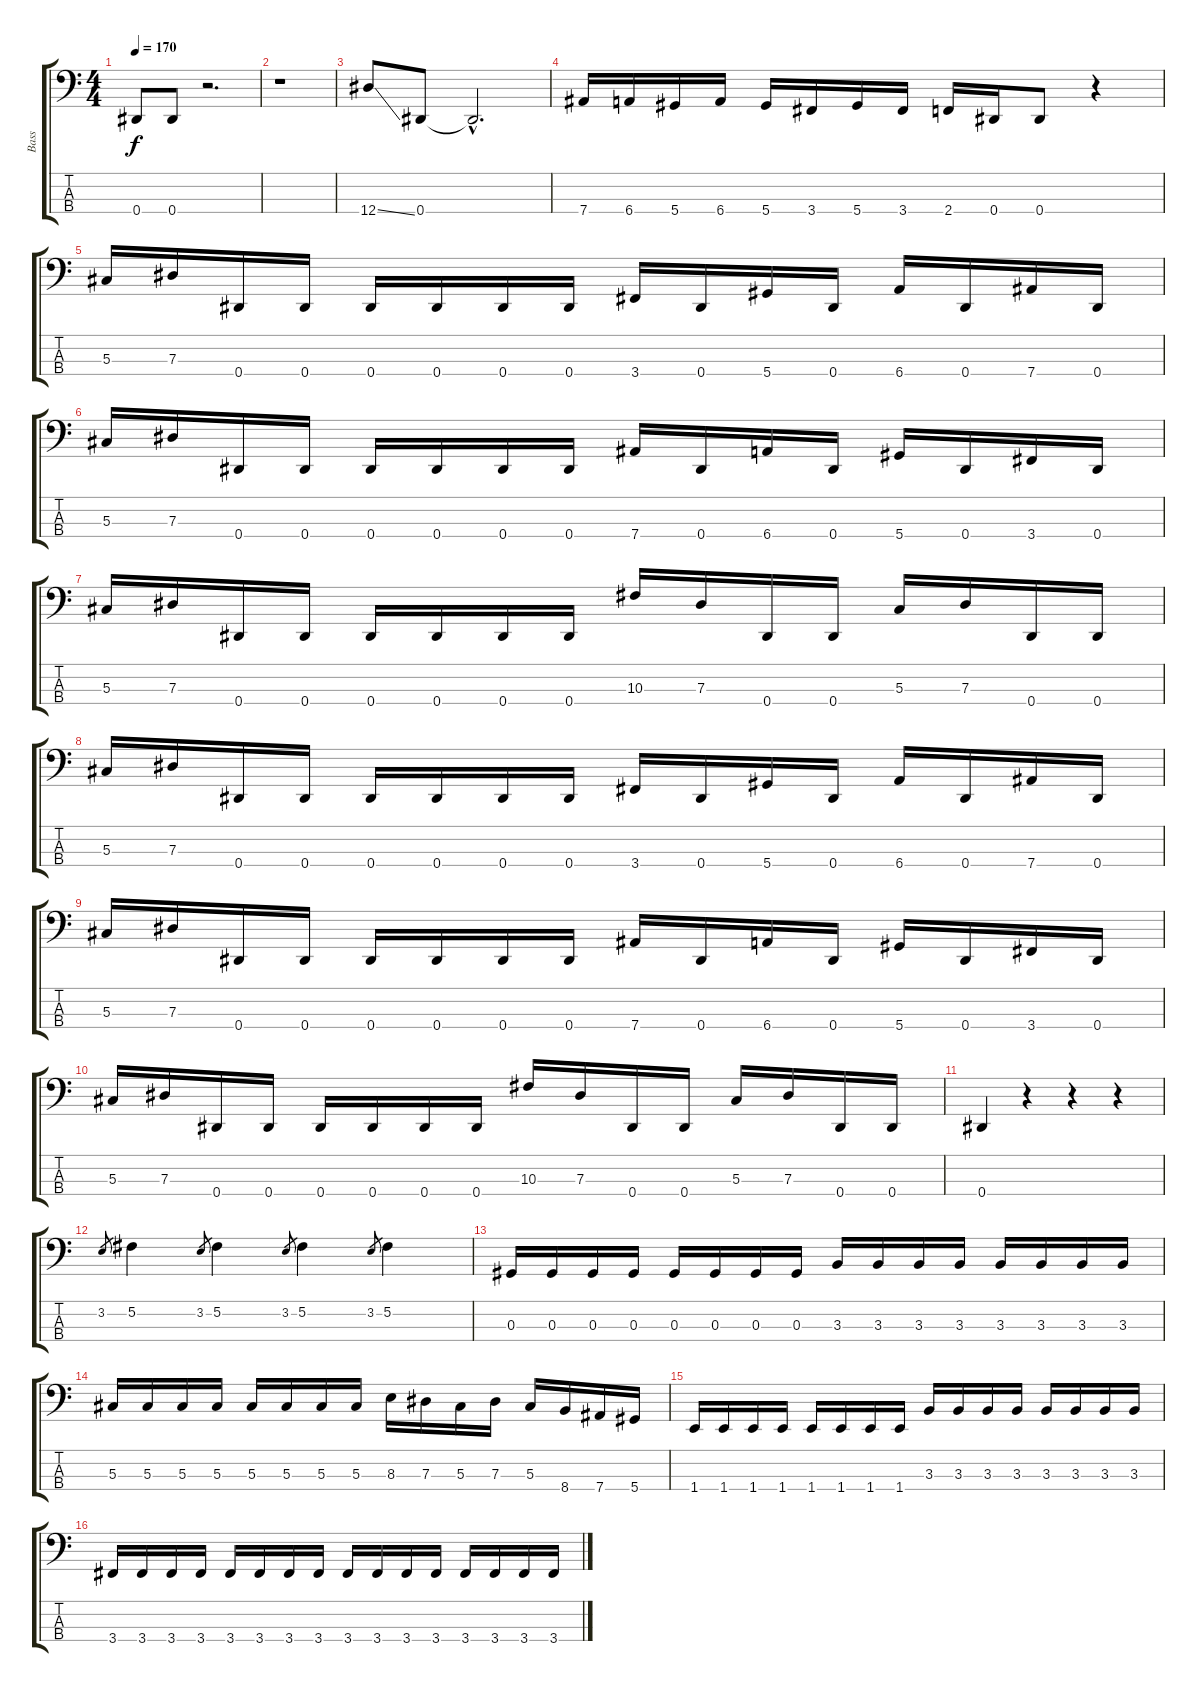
\track ("Bass" "Bass") {instrument electricbasspick}
\staff {score tabs}
\tuning (Gb2 Db2 Ab1 Eb1) {hide}
\ts (4 4)
\tempo 170
\clef f4
\ks c
0.4.8{dy f} 0.4.8 r.2{d} |
r.1 |
12.4{ss}.8 0.4.8 0.4{hac t}.2{d} |
7.4.16 6.4.16 5.4.16 6.4.16 5.4.16 3.4.16 5.4.16 3.4.16 2.4.16 0.4.16 0.4.8 r.4 |
5.3.16 7.3.16 0.4.16 0.4.16 0.4.16 0.4.16 0.4.16 0.4.16 3.4.16 0.4.16 5.4.16 0.4.16 6.4.16 0.4.16 7.4.16 0.4.16 |
5.3.16 7.3.16 0.4.16 0.4.16 0.4.16 0.4.16 0.4.16 0.4.16 7.4.16 0.4.16 6.4.16 0.4.16 5.4.16 0.4.16 3.4.16 0.4.16 |
5.3.16 7.3.16 0.4.16 0.4.16 0.4.16 0.4.16 0.4.16 0.4.16 10.3.16 7.3.16 0.4.16 0.4.16 5.3.16 7.3.16 0.4.16 0.4.16 |
5.3.16 7.3.16 0.4.16 0.4.16 0.4.16 0.4.16 0.4.16 0.4.16 3.4.16 0.4.16 5.4.16 0.4.16 6.4.16 0.4.16 7.4.16 0.4.16 |
5.3.16 7.3.16 0.4.16 0.4.16 0.4.16 0.4.16 0.4.16 0.4.16 7.4.16 0.4.16 6.4.16 0.4.16 5.4.16 0.4.16 3.4.16 0.4.16 |
5.3.16 7.3.16 0.4.16 0.4.16 0.4.16 0.4.16 0.4.16 0.4.16 10.3.16 7.3.16 0.4.16 0.4.16 5.3.16 7.3.16 0.4.16 0.4.16 |
0.4.4 r.4 r.4 r.4 |
3.2.8{gr} 5.2.4 3.2.8{gr} 5.2.4 3.2.8{gr} 5.2.4 3.2.8{gr} 5.2.4 |
0.3.16 0.3.16 0.3.16 0.3.16 0.3.16 0.3.16 0.3.16 0.3.16 3.3.16 3.3.16 3.3.16 3.3.16 3.3.16 3.3.16 3.3.16 3.3.16 |
5.3.16 5.3.16 5.3.16 5.3.16 5.3.16 5.3.16 5.3.16 5.3.16 8.3.16 7.3.16 5.3.16 7.3.16 5.3.16 8.4.16 7.4.16 5.4.16 |
1.4.16 1.4.16 1.4.16 1.4.16 1.4.16 1.4.16 1.4.16 1.4.16 3.3.16 3.3.16 3.3.16 3.3.16 3.3.16 3.3.16 3.3.16 3.3.16 |
3.4.16 3.4.16 3.4.16 3.4.16 3.4.16 3.4.16 3.4.16 3.4.16 3.4.16 3.4.16 3.4.16 3.4.16 3.4.16 3.4.16 3.4.16 3.4.16
